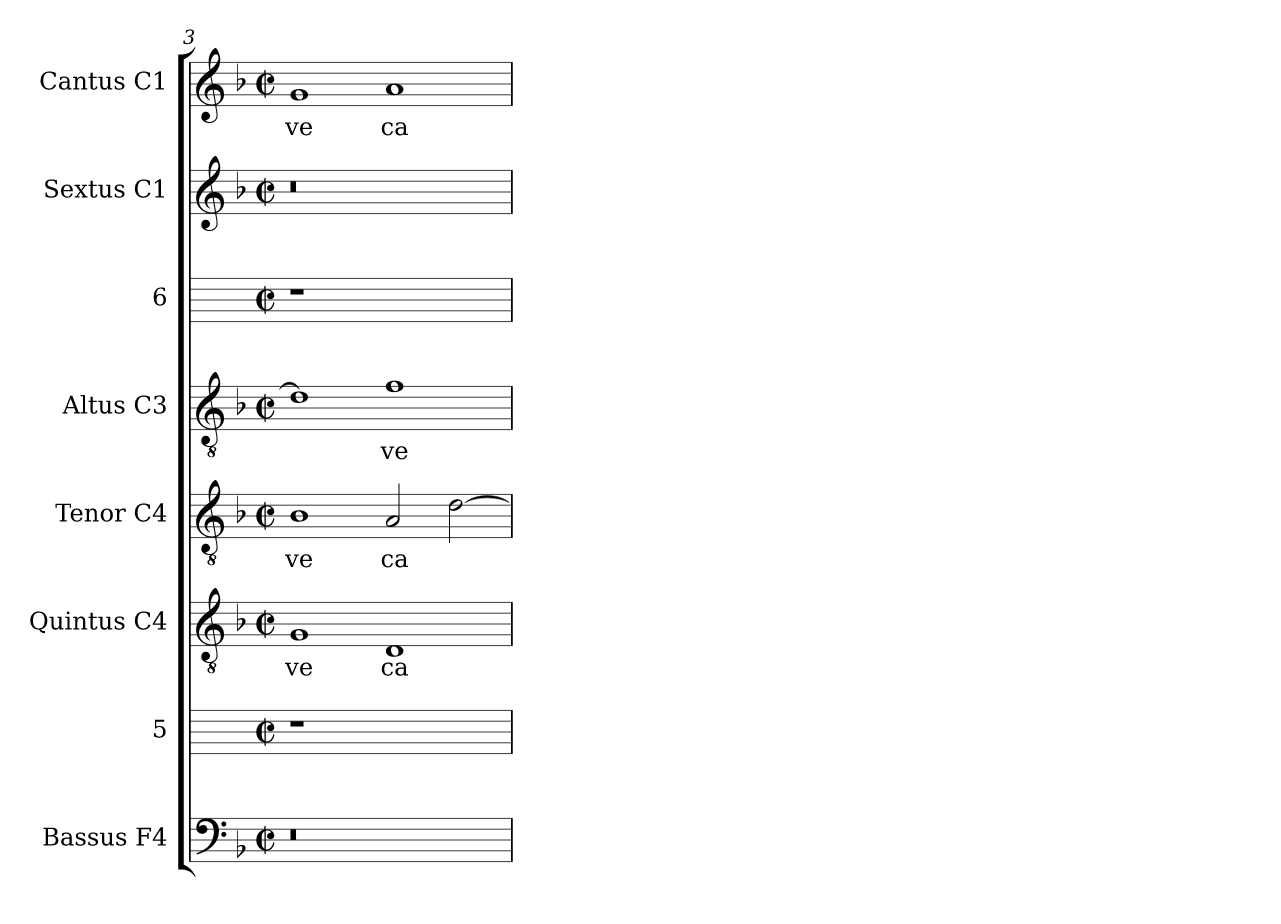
**kern	**kern	**kern	**text	**kern	**text	**kern	**text	**kern	**kern	**kern	**text
*part8	*part7	*part6	*part6	*part5	*part5	*part4	*part4	*part3	*part2	*part1	*part1
*staff8	*staff7	*staff6	*staff6	*staff5	*staff5	*staff4	*staff4	*staff3	*staff2	*staff1	*staff1
*I"Bassus  F4	*I"5	*I"Quintus  C4	*	*I"Tenor  C4	*	*I"Altus  C3	*	*I"6	*I"Sextus  C1	*I"Cantus  C1	*
*I'B	*	*	*	*I'T	*	*I'A	*	*	*	*I'C	*
*clefF4	*	*clefGv2	*	*clefGv2	*	*clefGv2	*	*	*clefG2	*clefG2	*
*k[b-]	*k[]	*k[b-]	*	*k[b-]	*	*k[b-]	*	*k[]	*k[b-]	*k[b-]	*
*F:	*C:	*F:	*	*F:	*	*F:	*	*C:	*F:	*F:	*
*M2/2	*M2/2	*M2/2	*	*M2/2	*	*M2/2	*	*M2/2	*M2/2	*M2/2	*
*met(c|)	*met(c|)	*met(c|)	*	*met(c|)	*	*met(c|)	*	*met(c|)	*met(c|)	*met(c|)	*
=3	=3	=3	=3	=3	=3	=3	=3	=3	=3	=3	=3
!	!	!	!LO:LY:b:cj	!	!LO:LY:b:cj	!	!LO:LY:b:cj	!	!	!	!LO:LY:b:cj
0r	1r	1G	-ve	1B-	-ve	1d]	--	1r	0r	1g	-ve
!	!	!	!LO:LY:b:cj	!	!LO:LY:b:cj	!	!LO:LY:b:cj	!	!	!	!LO:LY:b:cj
.	1ryy	1D	ca-	2A/	ca-	1f	-ve	1ryy	.	1a	ca-
!	!	!	!	!	!LO:LY:b:cj	!	!	!	!	!	!
.	.	.	.	[>2d\	--	.	.	.	.	.	.
=	=	=	=	=	=	=	=	=	=	=	=
*-	*-	*-	*-	*-	*-	*-	*-	*-	*-	*-	*-
